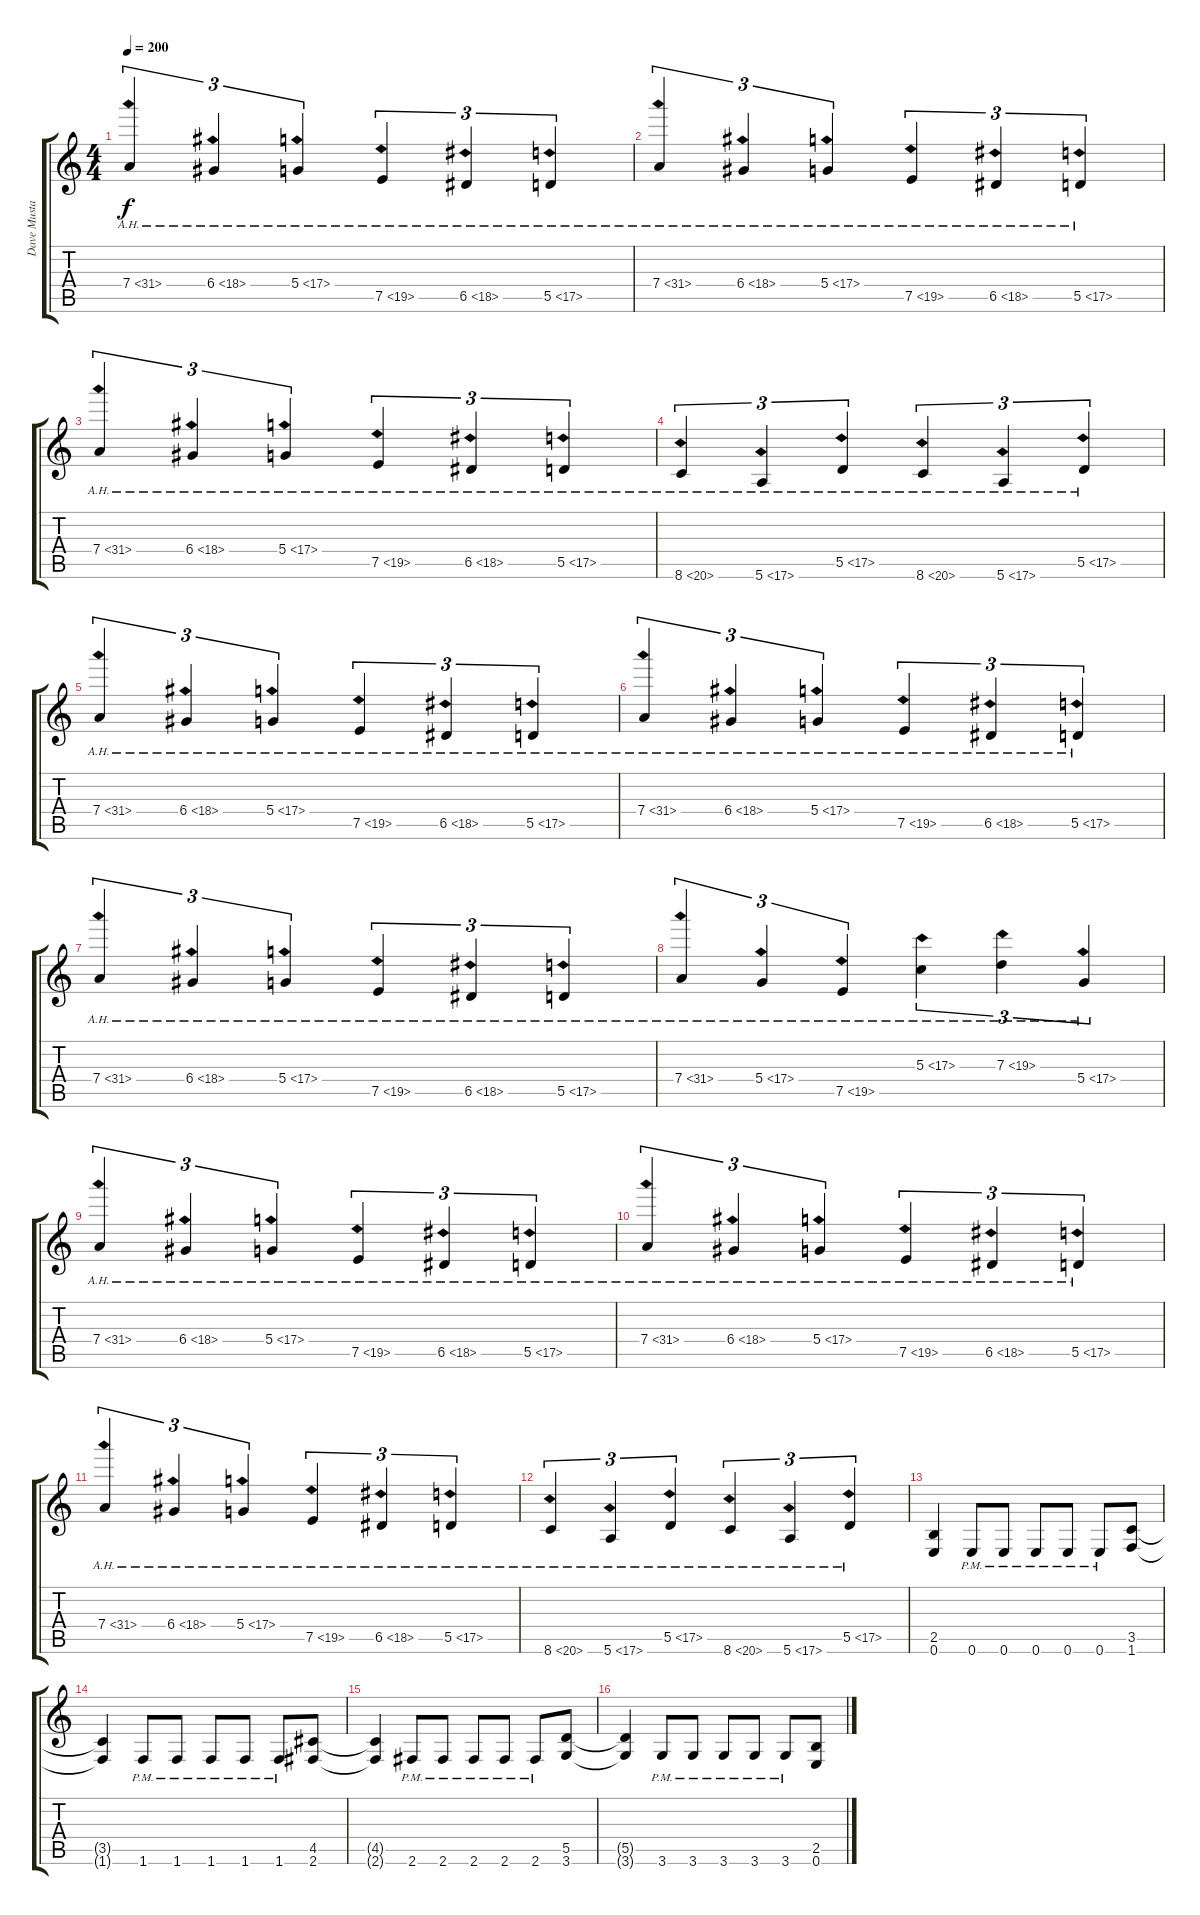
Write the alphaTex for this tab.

\track ("Dave Mustaine" "Dave Musta") {instrument distortionguitar}
\staff {score tabs}
\tuning (E4 B3 G3 D3 A2 E2) {hide}
\ts (4 4)
\tempo 200
\clef g2
\ks c
7.4{ah 24}.4{tu (3 2) dy f} 6.4{ah 12}.4{tu (3 2)} 5.4{ah 12}.4{tu (3 2)} 7.5{ah 12}.4{tu (3 2)} 6.5{ah 12}.4{tu (3 2)} 5.5{ah 12}.4{tu (3 2)} |
7.4{ah 24}.4{tu (3 2)} 6.4{ah 12}.4{tu (3 2)} 5.4{ah 12}.4{tu (3 2)} 7.5{ah 12}.4{tu (3 2)} 6.5{ah 12}.4{tu (3 2)} 5.5{ah 12}.4{tu (3 2)} |
7.4{ah 24}.4{tu (3 2)} 6.4{ah 12}.4{tu (3 2)} 5.4{ah 12}.4{tu (3 2)} 7.5{ah 12}.4{tu (3 2)} 6.5{ah 12}.4{tu (3 2)} 5.5{ah 12}.4{tu (3 2)} |
8.6{ah 12}.4{tu (3 2)} 5.6{ah 12}.4{tu (3 2)} 5.5{ah 12}.4{tu (3 2)} 8.6{ah 12}.4{tu (3 2)} 5.6{ah 12}.4{tu (3 2)} 5.5{ah 12}.4{tu (3 2)} |
7.4{ah 24}.4{tu (3 2)} 6.4{ah 12}.4{tu (3 2)} 5.4{ah 12}.4{tu (3 2)} 7.5{ah 12}.4{tu (3 2)} 6.5{ah 12}.4{tu (3 2)} 5.5{ah 12}.4{tu (3 2)} |
7.4{ah 24}.4{tu (3 2)} 6.4{ah 12}.4{tu (3 2)} 5.4{ah 12}.4{tu (3 2)} 7.5{ah 12}.4{tu (3 2)} 6.5{ah 12}.4{tu (3 2)} 5.5{ah 12}.4{tu (3 2)} |
7.4{ah 24}.4{tu (3 2)} 6.4{ah 12}.4{tu (3 2)} 5.4{ah 12}.4{tu (3 2)} 7.5{ah 12}.4{tu (3 2)} 6.5{ah 12}.4{tu (3 2)} 5.5{ah 12}.4{tu (3 2)} |
7.4{ah 24}.4{tu (3 2)} 5.4{ah 12}.4{tu (3 2)} 7.5{ah 12}.4{tu (3 2)} 5.3{ah 12}.4{tu (3 2)} 7.3{ah 12}.4{tu (3 2)} 5.4{ah 12}.4{tu (3 2)} |
7.4{ah 24}.4{tu (3 2)} 6.4{ah 12}.4{tu (3 2)} 5.4{ah 12}.4{tu (3 2)} 7.5{ah 12}.4{tu (3 2)} 6.5{ah 12}.4{tu (3 2)} 5.5{ah 12}.4{tu (3 2)} |
7.4{ah 24}.4{tu (3 2)} 6.4{ah 12}.4{tu (3 2)} 5.4{ah 12}.4{tu (3 2)} 7.5{ah 12}.4{tu (3 2)} 6.5{ah 12}.4{tu (3 2)} 5.5{ah 12}.4{tu (3 2)} |
7.4{ah 24}.4{tu (3 2)} 6.4{ah 12}.4{tu (3 2)} 5.4{ah 12}.4{tu (3 2)} 7.5{ah 12}.4{tu (3 2)} 6.5{ah 12}.4{tu (3 2)} 5.5{ah 12}.4{tu (3 2)} |
8.6{ah 12}.4{tu (3 2)} 5.6{ah 12}.4{tu (3 2)} 5.5{ah 12}.4{tu (3 2)} 8.6{ah 12}.4{tu (3 2)} 5.6{ah 12}.4{tu (3 2)} 5.5{ah 12}.4{tu (3 2)} |
(2.5 0.6).4 0.6{pm}.8 0.6{pm}.8 0.6{pm}.8 0.6{pm}.8 0.6{pm}.8 (3.5 1.6).8 |
(3.5{t} 1.6{t}).4 1.6{pm}.8 1.6{pm}.8 1.6{pm}.8 1.6{pm}.8 1.6{pm}.8 (4.5 2.6).8 |
(4.5{t} 2.6{t}).4 2.6{pm}.8 2.6{pm}.8 2.6{pm}.8 2.6{pm}.8 2.6{pm}.8 (5.5 3.6).8 |
(5.5{t} 3.6{t}).4 3.6{pm}.8 3.6{pm}.8 3.6{pm}.8 3.6{pm}.8 3.6{pm}.8 (2.5 0.6).8
